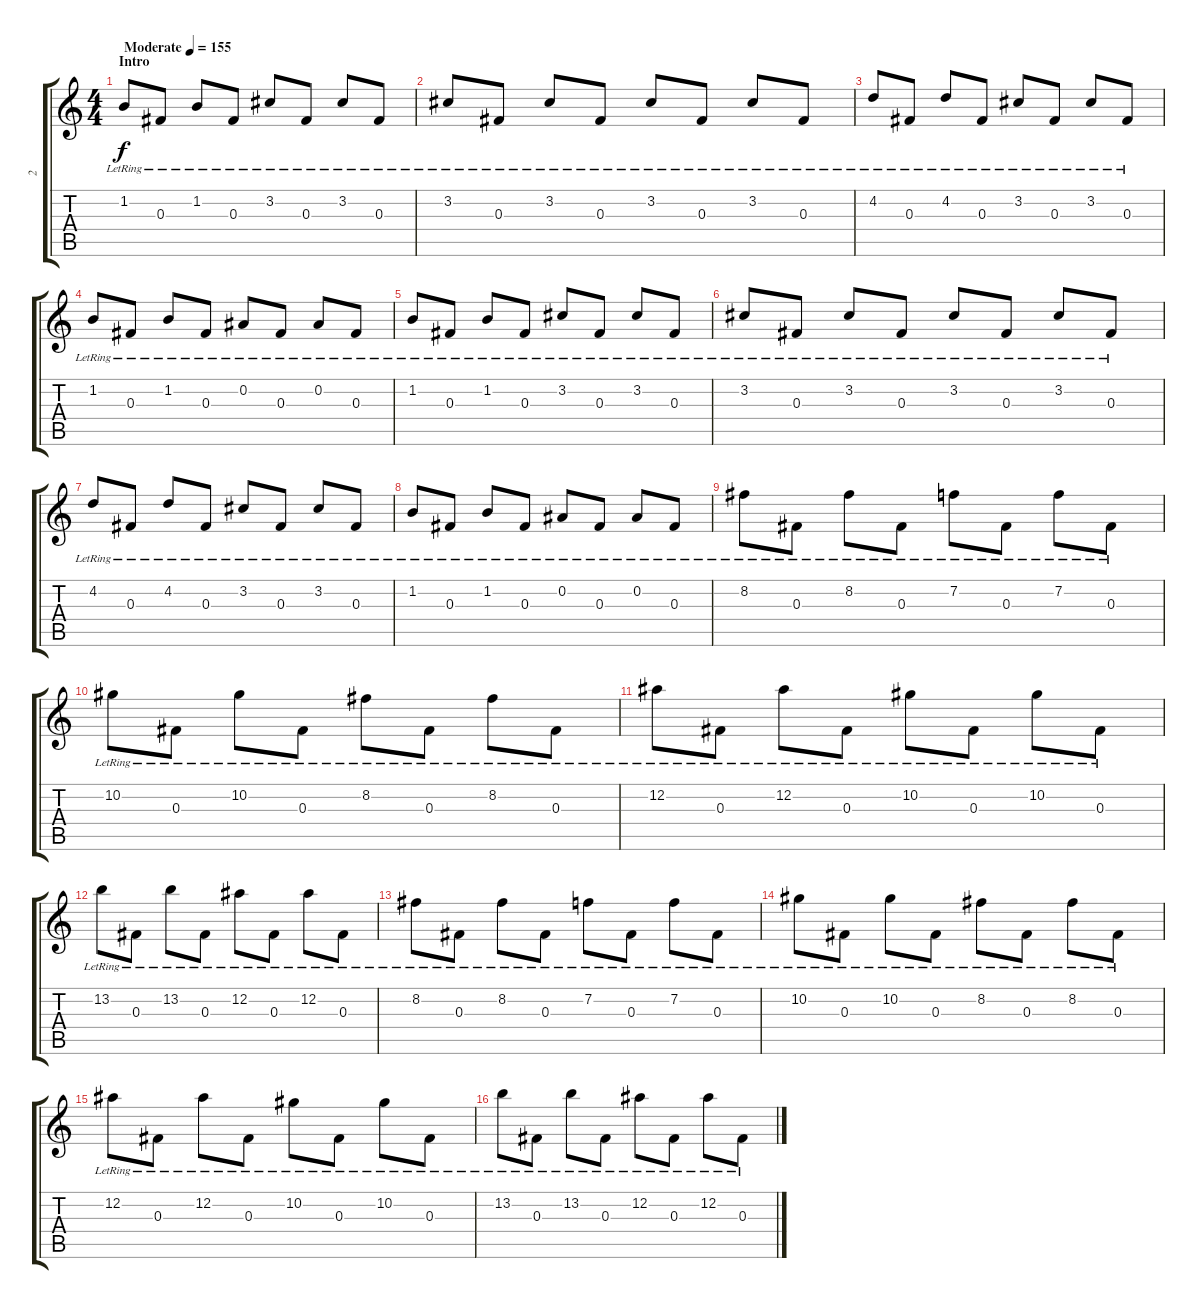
\track ("2" "2") {instrument electricguitarclean}
\staff {score tabs}
\tuning (Eb4 Bb3 Gb3 Db3 Ab2 Db2) {hide}
\ts (4 4)
\section ("" "Intro")
\tempo (155 "Moderate")
\clef g2
\ks c
1.2{lr}.8{dy f instrument electricguitarclean} 0.3{lr}.8 1.2{lr}.8 0.3{lr}.8 3.2{lr}.8 0.3{lr}.8 3.2{lr}.8 0.3{lr}.8 |
3.2{lr}.8 0.3{lr}.8 3.2{lr}.8 0.3{lr}.8 3.2{lr}.8 0.3{lr}.8 3.2{lr}.8 0.3{lr}.8 |
4.2{lr}.8 0.3{lr}.8 4.2{lr}.8 0.3{lr}.8 3.2{lr}.8 0.3{lr}.8 3.2{lr}.8 0.3{lr}.8 |
1.2{lr}.8 0.3{lr}.8 1.2{lr}.8 0.3{lr}.8 0.2{lr}.8 0.3{lr}.8 0.2{lr}.8 0.3{lr}.8 |
1.2{lr}.8 0.3{lr}.8 1.2{lr}.8 0.3{lr}.8 3.2{lr}.8 0.3{lr}.8 3.2{lr}.8 0.3{lr}.8 |
3.2{lr}.8 0.3{lr}.8 3.2{lr}.8 0.3{lr}.8 3.2{lr}.8 0.3{lr}.8 3.2{lr}.8 0.3{lr}.8 |
4.2{lr}.8 0.3{lr}.8 4.2{lr}.8 0.3{lr}.8 3.2{lr}.8 0.3{lr}.8 3.2{lr}.8 0.3{lr}.8 |
1.2{lr}.8 0.3{lr}.8 1.2{lr}.8 0.3{lr}.8 0.2{lr}.8 0.3{lr}.8 0.2{lr}.8 0.3{lr}.8 |
8.2{lr}.8 0.3{lr}.8 8.2{lr}.8 0.3{lr}.8 7.2{lr}.8 0.3{lr}.8 7.2{lr}.8 0.3{lr}.8 |
10.2{lr}.8 0.3{lr}.8 10.2{lr}.8 0.3{lr}.8 8.2{lr}.8 0.3{lr}.8 8.2{lr}.8 0.3{lr}.8 |
12.2{lr}.8 0.3{lr}.8 12.2{lr}.8 0.3{lr}.8 10.2{lr}.8 0.3{lr}.8 10.2{lr}.8 0.3{lr}.8 |
13.2{lr}.8 0.3{lr}.8 13.2{lr}.8 0.3{lr}.8 12.2{lr}.8 0.3{lr}.8 12.2{lr}.8 0.3{lr}.8 |
8.2{lr}.8 0.3{lr}.8 8.2{lr}.8 0.3{lr}.8 7.2{lr}.8 0.3{lr}.8 7.2{lr}.8 0.3{lr}.8 |
10.2{lr}.8 0.3{lr}.8 10.2{lr}.8 0.3{lr}.8 8.2{lr}.8 0.3{lr}.8 8.2{lr}.8 0.3{lr}.8 |
12.2{lr}.8 0.3{lr}.8 12.2{lr}.8 0.3{lr}.8 10.2{lr}.8 0.3{lr}.8 10.2{lr}.8 0.3{lr}.8 |
13.2{lr}.8 0.3{lr}.8 13.2{lr}.8 0.3{lr}.8 12.2{lr}.8 0.3{lr}.8 12.2{lr}.8 0.3{lr}.8
